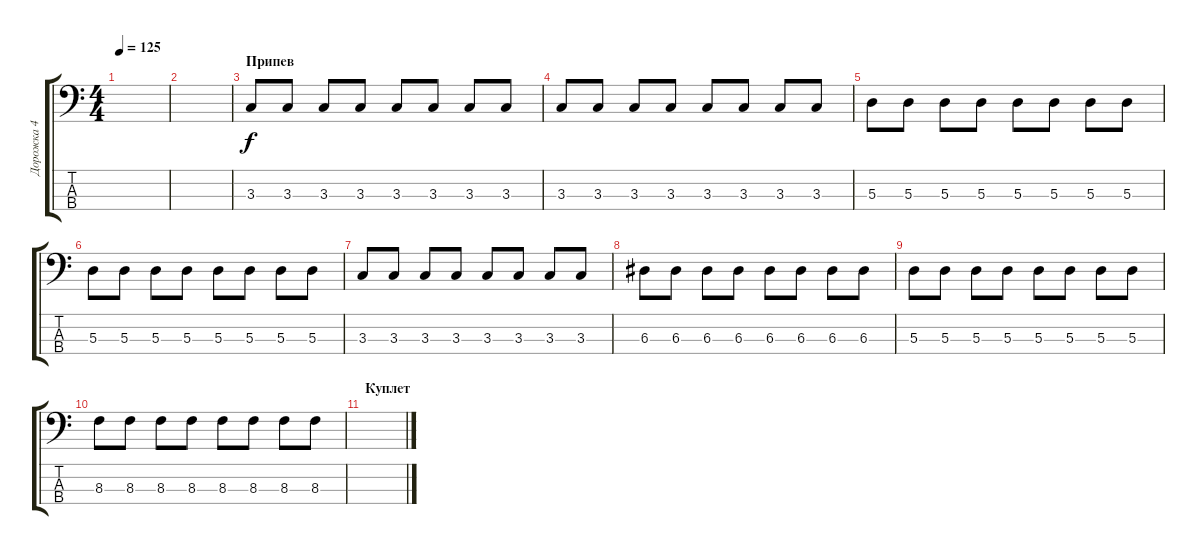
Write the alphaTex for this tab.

\track ("Дорожка 4" "Дорожка 4") {instrument electricbasspick}
\staff {score tabs}
\tuning (G2 D2 A1 E1) {hide}
\ts (4 4)
\tempo 125
\clef f4
\ks c
|
|
\section ("" "Припев")
3.3.8 3.3.8 3.3.8 3.3.8 3.3.8 3.3.8 3.3.8 3.3.8 |
3.3.8 3.3.8 3.3.8 3.3.8 3.3.8 3.3.8 3.3.8 3.3.8 |
5.3.8 5.3.8 5.3.8 5.3.8 5.3.8 5.3.8 5.3.8 5.3.8 |
5.3.8 5.3.8 5.3.8 5.3.8 5.3.8 5.3.8 5.3.8 5.3.8 |
3.3.8 3.3.8 3.3.8 3.3.8 3.3.8 3.3.8 3.3.8 3.3.8 |
6.3.8 6.3.8 6.3.8 6.3.8 6.3.8 6.3.8 6.3.8 6.3.8 |
5.3.8 5.3.8 5.3.8 5.3.8 5.3.8 5.3.8 5.3.8 5.3.8 |
8.3.8 8.3.8 8.3.8 8.3.8 8.3.8 8.3.8 8.3.8 8.3.8 |
\section ("" "Куплет")
